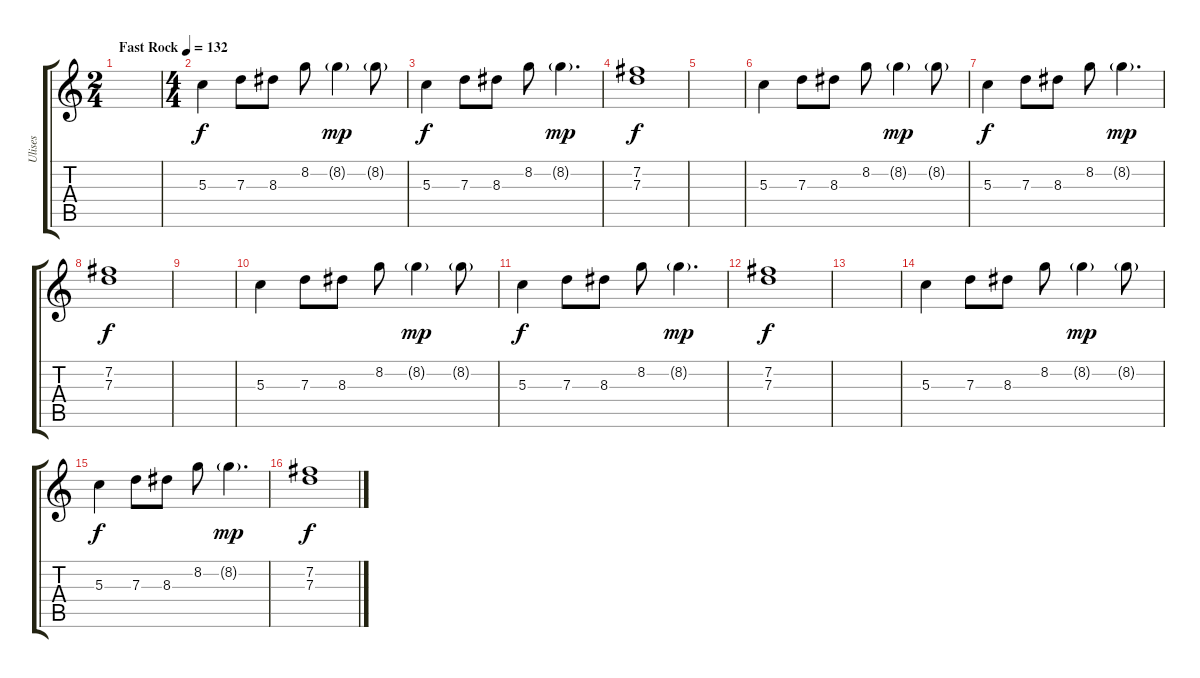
\track ("Ulises" "Ulises") {instrument electricguitarclean}
\staff {score tabs}
\tuning (E4 B3 G3 D3 A2 E2) {hide}
\ts (2 4)
\tempo (132 "Fast Rock")
\clef g2
\ks c
|
\ts (4 4)
5.3.4 7.3.8 8.3.8 8.2.8 8.2{g}.4{dy mp} 8.2{g}.8 |
5.3.4{dy f} 7.3.8 8.3.8 8.2.8 8.2{g}.4{d dy mp} |
(7.2 7.3).1{dy f} |
|
5.3.4 7.3.8 8.3.8 8.2.8 8.2{g}.4{dy mp} 8.2{g}.8 |
5.3.4{dy f} 7.3.8 8.3.8 8.2.8 8.2{g}.4{d dy mp} |
(7.2 7.3).1{dy f} |
|
5.3.4 7.3.8 8.3.8 8.2.8 8.2{g}.4{dy mp} 8.2{g}.8 |
5.3.4{dy f} 7.3.8 8.3.8 8.2.8 8.2{g}.4{d dy mp} |
(7.2 7.3).1{dy f} |
|
5.3.4 7.3.8 8.3.8 8.2.8 8.2{g}.4{dy mp} 8.2{g}.8 |
5.3.4{dy f} 7.3.8 8.3.8 8.2.8 8.2{g}.4{d dy mp} |
(7.2 7.3).1{dy f}
